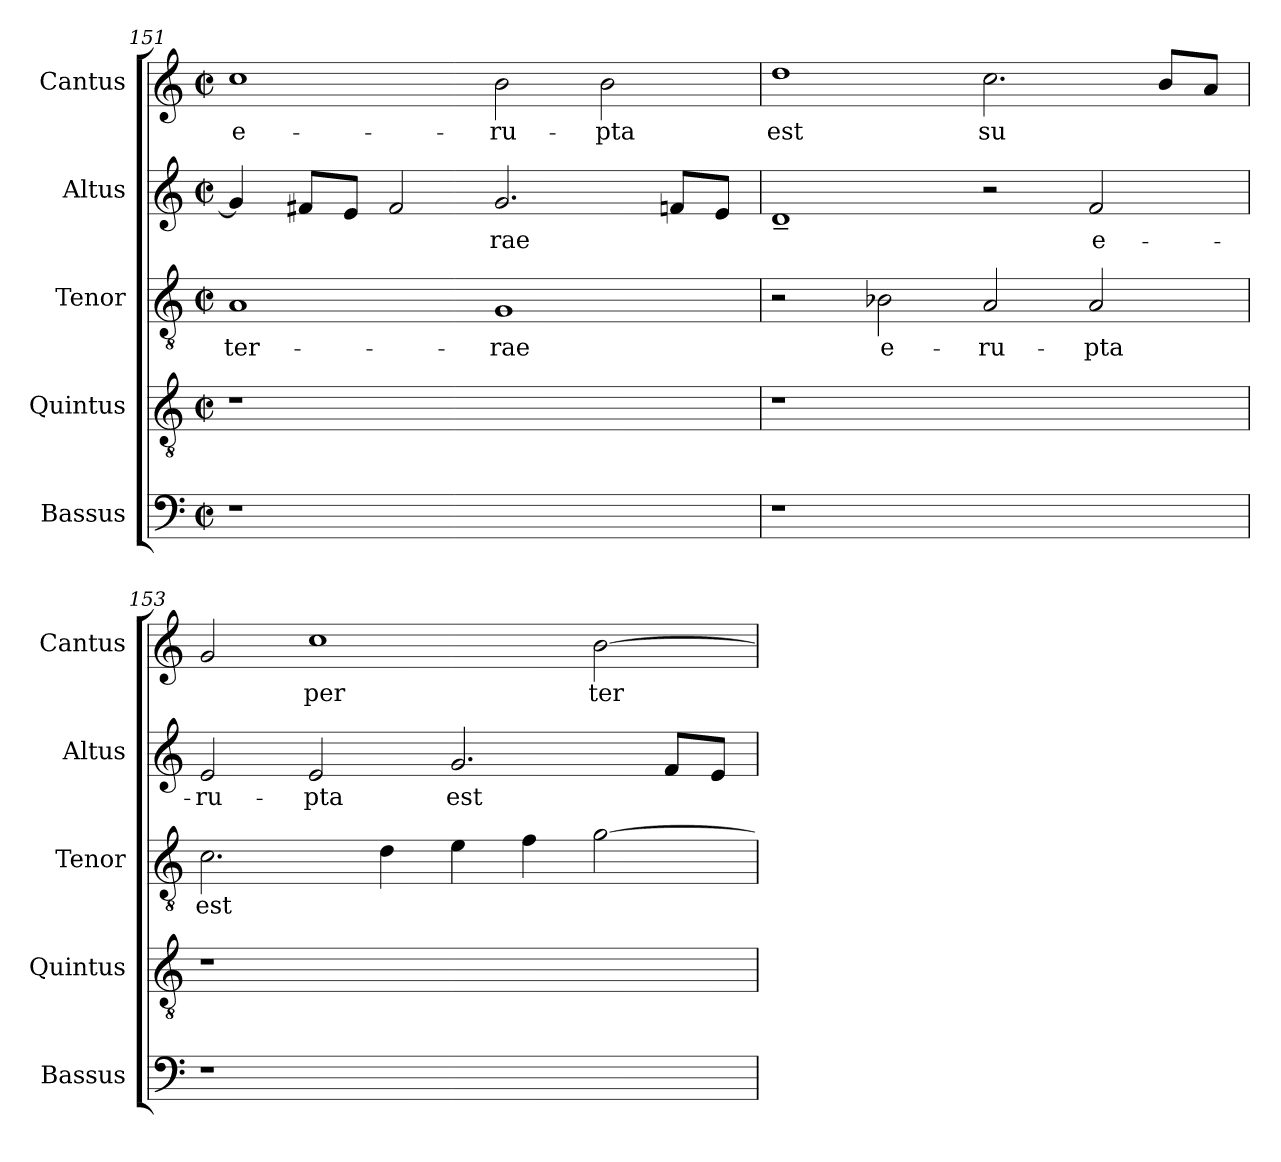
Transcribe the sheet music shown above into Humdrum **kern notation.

**kern	**kern	**kern	**text	**kern	**text	**kern	**text
*part5	*part4	*part3	*part3	*part2	*part2	*part1	*part1
*staff5	*staff4	*staff3	*staff3	*staff2	*staff2	*staff1	*staff1
*I"Bassus	*I"Quintus	*I"Tenor	*	*I"Altus	*	*I"Cantus	*
*I'Bassus	*I'Quintus	*I'Tenor	*	*I'Altus	*	*I'Cantus	*
*clefF4	*clefGv2	*clefGv2	*	*clefG2	*	*clefG2	*
*k[]	*k[]	*k[]	*	*k[]	*	*k[]	*
*C:	*C:	*C:	*	*C:	*	*C:	*
*M2/2	*M2/2	*M2/2	*	*M2/2	*	*M2/2	*
*met(c|)	*met(c|)	*met(c|)	*	*met(c|)	*	*met(c|)	*
=151	=151	=151	=151	=151	=151	=151	=151
!	!	!	!LO:LY:b:cj	!	!LO:LY:b:cj	!	!LO:LY:b:cj
1r	1r	1A	ter-	4g/]	.	1cc	e-
!	!	!	!	!	!LO:LY:b:cj	!	!
.	.	.	.	8f#/L	.	.	.
!	!	!	!	!	!LO:LY:b:cj	!	!
.	.	.	.	8e/J	.	.	.
!	!	!	!	!	!LO:LY:b:cj	!	!
.	.	.	.	2f#/	.	.	.
!	!	!	!LO:LY:b:cj	!	!LO:LY:b:cj	!	!LO:LY:b:cj
1ryy	1ryy	1G	-rae	2.g/	rae	2b\	-ru-
!	!	!	!	!	!	!	!LO:LY:b:cj
.	.	.	.	.	.	2b\	-pta
!	!	!	!	!	!LO:LY:b:cj	!	!
.	.	.	.	8fn/L	.	.	.
!	!	!	!	!	!LO:LY:b:cj	!	!
.	.	.	.	8e/J	.	.	.
!!LO:LB:g=z
=152	=152	=152	=152	=152	=152	=152	=152
!	!	!	!	!	!LO:LY:b:cj	!	!LO:LY:b:cj
1r	1r	2r	.	1d~<	.	1dd	est
!	!	!	!LO:LY:b:cj	!	!	!	!
.	.	2B-X\	e-	.	.	.	.
!	!	!	!LO:LY:b:cj	!	!	!	!LO:LY:b:cj
1ryy	1ryy	2A/	-ru-	2r	.	2.cc\	su
!	!	!	!LO:LY:b:cj	!	!LO:LY:b:cj	!	!
.	.	2A/	-pta	2f/	e-	.	.
!	!	!	!	!	!	!	!LO:LY:b:cj
.	.	.	.	.	.	8b/L	.
!	!	!	!	!	!	!	!LO:LY:b:cj
.	.	.	.	.	.	8a/J	.
=153	=153	=153	=153	=153	=153	=153	=153
!	!	!	!LO:LY:b:cj	!	!LO:LY:b:cj	!	!LO:LY:b:cj
1r	1r	2.c\	est	2e/	-ru-	2g/	.
!	!	!	!	!	!LO:LY:b:cj	!	!LO:LY:b:cj
.	.	.	.	2e/	-pta	1cc	per
!	!	!	!LO:LY:b:cj	!	!	!	!
.	.	4d\	.	.	.	.	.
!	!	!	!LO:LY:b:cj	!	!LO:LY:b:cj	!	!
1ryy	1ryy	4e\	.	2.g/	est	.	.
!	!	!	!LO:LY:b:cj	!	!	!	!
.	.	4f\	.	.	.	.	.
!	!	!	!LO:LY:b:cj	!	!	!	!LO:LY:b:cj
.	.	[>2g\	.	.	.	[>2b\	ter
!	!	!	!	!	!LO:LY:b:cj	!	!
.	.	.	.	8f/L	.	.	.
!	!	!	!	!	!LO:LY:b:cj	!	!
.	.	.	.	8e/J	.	.	.
=	=	=	=	=	=	=	=
*-	*-	*-	*-	*-	*-	*-	*-
